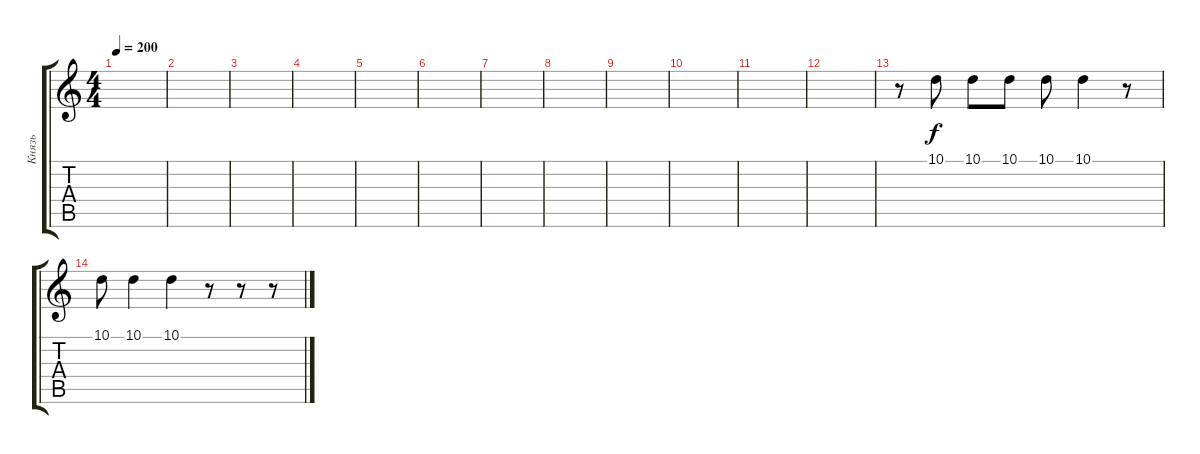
\track ("Князь" "Князь") {instrument tenorsax}
\staff {score tabs}
\tuning (E4 B3 G3 D3 A2 E2) {hide}
\ts (4 4)
\tempo 200
\clef g2
\ks c
|
|
|
|
|
|
|
|
|
|
|
|
r.8 10.1.8 10.1.8 10.1.8 10.1.8 10.1.4 r.8 |
10.1.8 10.1.4 10.1.4 r.8 r.8 r.8
